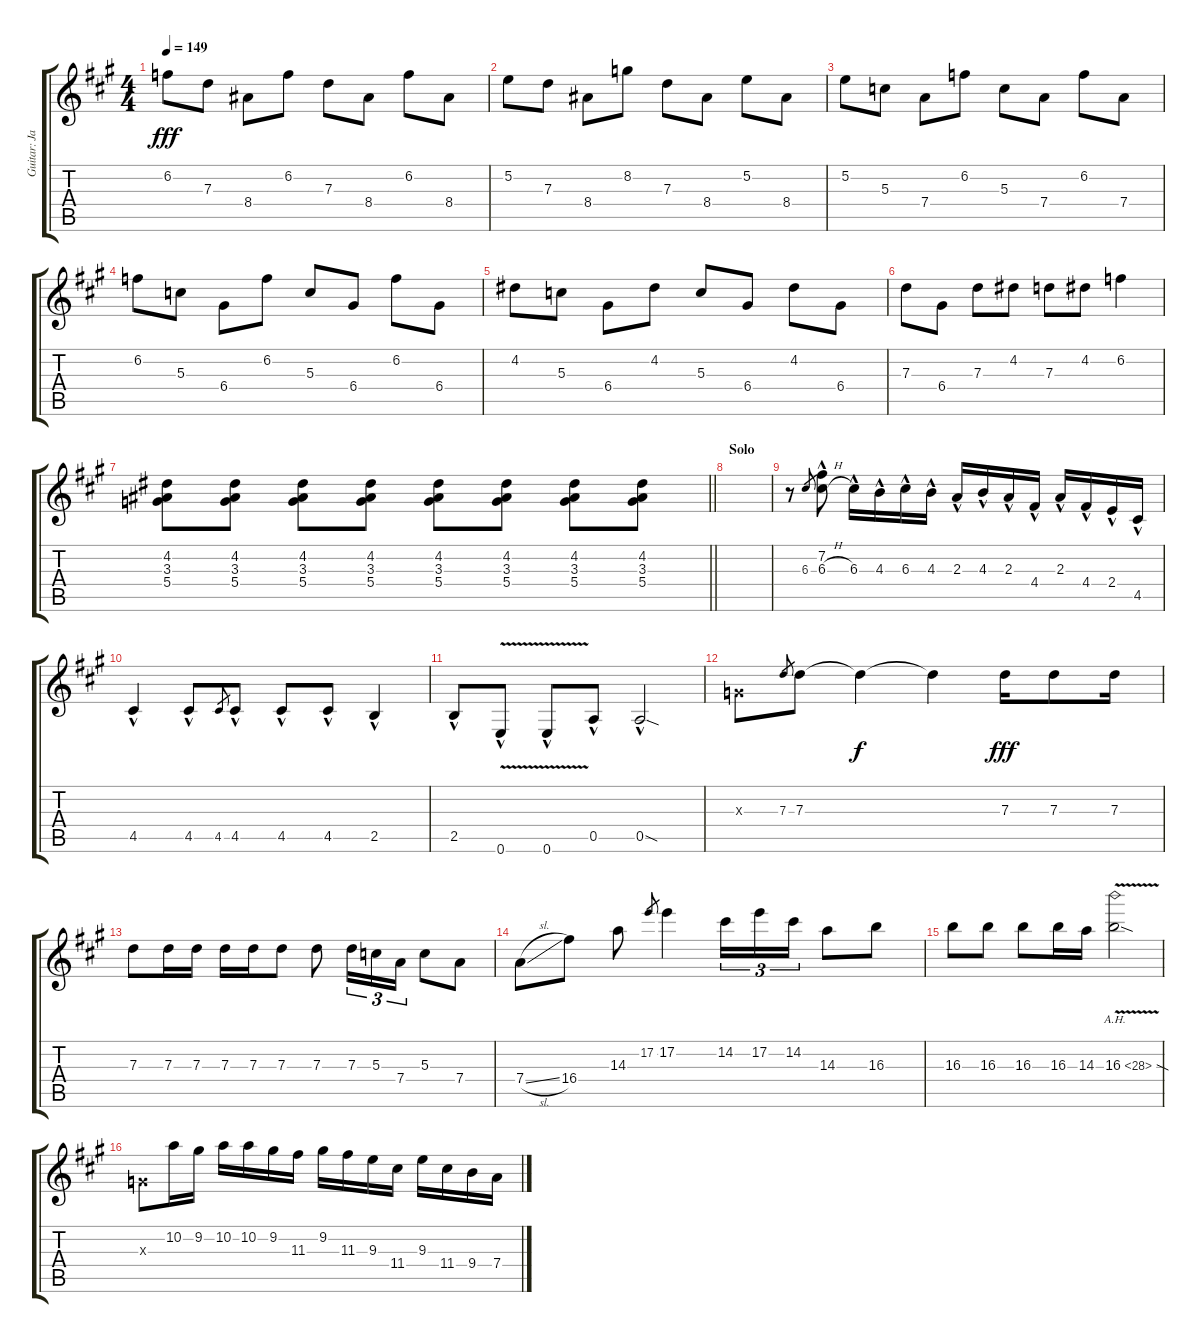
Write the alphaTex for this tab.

\track ("Guitar: Jake II" "Guitar: Ja") {instrument overdrivenguitar}
\staff {score tabs}
\tuning (E4 B3 G3 D3 A2 E2) {hide}
\ts (4 4)
\tempo 149
\clef g2
\ks a
6.2.8{dy fff} 7.3.8 8.4.8 6.2.8 7.3.8 8.4.8 6.2.8 8.4.8 |
5.2.8 7.3.8 8.4.8 8.2.8 7.3.8 8.4.8 5.2.8 8.4.8 |
5.2.8 5.3.8 7.4.8 6.2.8 5.3.8 7.4.8 6.2.8 7.4.8 |
6.2.8 5.3.8 6.4.8 6.2.8 5.3.8 6.4.8 6.2.8 6.4.8 |
4.2.8 5.3.8 6.4.8 4.2.8 5.3.8 6.4.8 4.2.8 6.4.8 |
7.3.8 6.4.8 7.3.8 4.2.8 7.3.8 4.2.8 6.2.4 |
\barLineRight lightlight
(4.2 3.3 5.4).8 (4.2 3.3 5.4).8 (4.2 3.3 5.4).8 (4.2 3.3 5.4).8 (4.2 3.3 5.4).8 (4.2 3.3 5.4).8 (4.2 3.3 5.4).8 (4.2 3.3 5.4).8 |
\section ("" "Solo")
|
r.8{volume 16 instrument overdrivenguitar} 6.3.8{gr} (7.2{hac} 6.3{h hac}).8 6.3{hac}.16 4.3{hac}.16 6.3{hac}.16 4.3{hac}.16 2.3{hac}.16 4.3{hac}.16 2.3{hac}.16 4.4{hac}.16 2.3{hac}.16 4.4{hac}.16 2.4{hac}.16 4.5{hac}.16 |
4.5{hac}.4 4.5{hac}.8 4.5.8{gr} 4.5{hac}.8 4.5{hac}.8 4.5{hac}.8 2.5{hac}.4 |
2.5{hac}.8 0.6{v hac}.8 0.6{v hac}.8 0.5{hac}.8 0.5{sod hac}.2 |
0.3{x}.8 7.3.8{gr} 7.3.8 7.3{t}.4{dy f} 7.3{t}.4 7.3.16{dy fff} 7.3.8 7.3.16 |
7.3.8 7.3.16 7.3.16 7.3.16 7.3.16 7.3.8 7.3.8 7.3.16{tu (3 2)} 5.3.16{tu (3 2)} 7.4.16{tu (3 2)} 5.3.8 7.4.8 |
7.4{sl}.8 16.4.8 14.3.8 17.2.8{gr} 17.2.4 14.2.16{tu (3 2)} 17.2.16{tu (3 2)} 14.2.16{tu (3 2)} 14.3.8 16.3.8 |
16.3.8 16.3.8 16.3.8 16.3.16 14.3.16 16.3{ah 12 v sod}.2 |
0.3{x}.8 10.2.16 9.2.16 10.2.16 10.2.16 9.2.16 11.3.16 9.2.16 11.3.16 9.3.16 11.4.16 9.3.16 11.4.16 9.4.16 7.4.16
